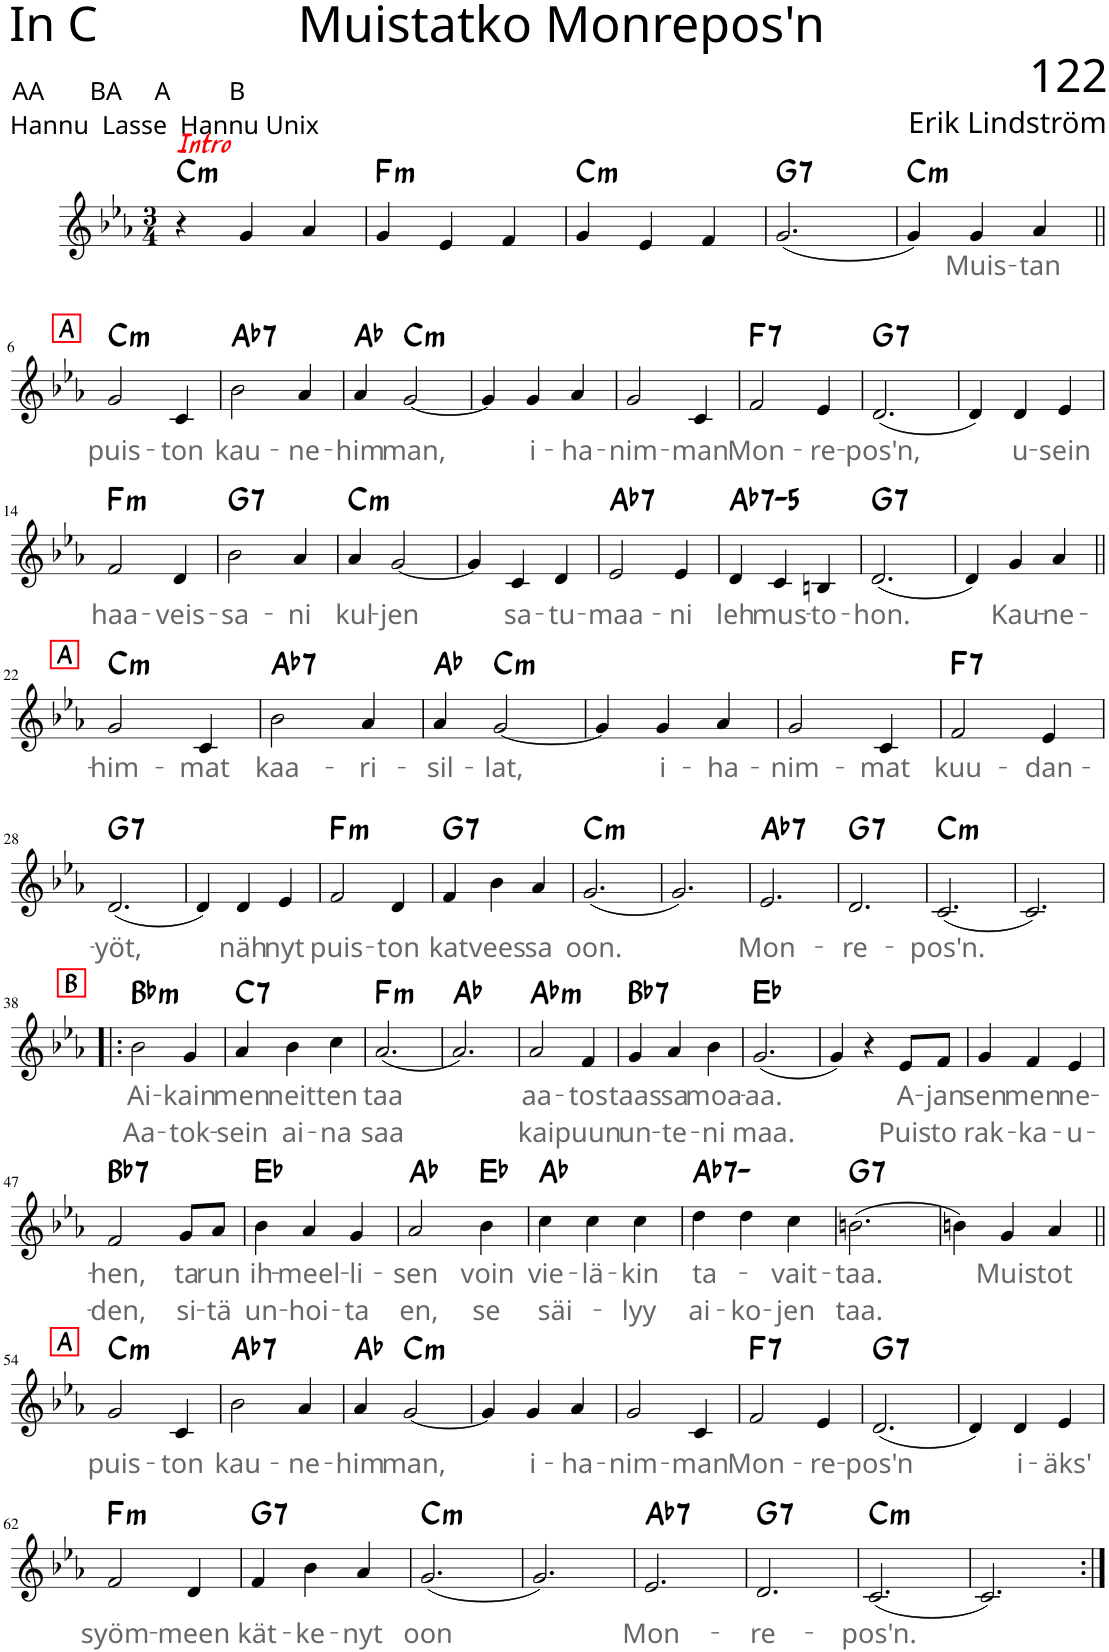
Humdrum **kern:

**kern	**text	**text	**harte
*part1	*part1	*part1	*part1
*staff1	*staff1	*staff1	*
*I"Piano	*	*	*
*I'Pno.	*	*	*
*clefG2	*	*	*
*k[b-e-a-]	*	*	*
*M3/4	*	*	*
=1	=1	=1	=1
!LO:TX:a:i:color=#FC0107:t=Intro	!	!	!LO:H:kt=m
4r	.	.	C:min
4g/	.	.	.
4a-/	.	.	.
=2	=2	=2	=2
!	!	!	!LO:H:kt=m
4g/	.	.	F:min
4e-/	.	.	.
4f/	.	.	.
=3	=3	=3	=3
!	!	!	!LO:H:kt=m
4g/	.	.	C:min
4e-/	.	.	.
4f/	.	.	.
=4	=4	=4	=4
!	!	!	!LO:H:kt=7
(2.g/	.	.	G:7
=5	=5	=5	=5
!	!	!	!LO:H:kt=m
4g/)	.	.	C:min
!	!LO:LY:b:color=#666666	!	!
4g/	Muis-	.	.
!	!LO:LY:b:color=#666666	!	!
4a-/	-tan	.	.
!!LO:LB:g=z
=6||	=6||	=6||	=6||
!LO:TX:a:B:t=A	!	!	!
!	!LO:LY:b:color=#666666	!	!LO:H:kt=m
2g/	puis-	.	C:min
!	!LO:LY:b:color=#666666	!	!
4c/	-ton	.	.
=7	=7	=7	=7
!	!LO:LY:b:color=#666666	!	!LO:H:kt=7
2b-\	kau-	.	Ab:7
!	!LO:LY:b:color=#666666	!	!
4a-/	-ne-	.	.
=8	=8	=8	=8
!	!LO:LY:b:color=#666666	!	!
4a-/	-him-	.	Ab:maj
!	!LO:LY:b:color=#666666	!	!LO:H:kt=m
[2g/	-man,	.	C:min
=9	=9	=9	=9
4g/]	.	.	.
!	!LO:LY:b:color=#666666	!	!
4g/	i-	.	.
!	!LO:LY:b:color=#666666	!	!
4a-/	-ha-	.	.
=10	=10	=10	=10
!	!LO:LY:b:color=#666666	!	!
2g/	-nim-	.	.
!	!LO:LY:b:color=#666666	!	!
4c/	-man	.	.
=11	=11	=11	=11
!	!LO:LY:b:color=#666666	!	!LO:H:kt=7
2f/	Mon-	.	F:7
!	!LO:LY:b:color=#666666	!	!
4e-/	-re-	.	.
=12	=12	=12	=12
!	!LO:LY:b:color=#666666	!	!LO:H:kt=7
(2.d/	-pos'n,	.	G:7
=13	=13	=13	=13
4d/)	.	.	.
!	!LO:LY:b:color=#666666	!	!
4d/	u-	.	.
!	!LO:LY:b:color=#666666	!	!
4e-/	-sein	.	.
!!LO:LB:g=z
=14	=14	=14	=14
!	!LO:LY:b:color=#666666	!	!LO:H:kt=m
2f/	haa-	.	F:min
!	!LO:LY:b:color=#666666	!	!
4d/	-veis-	.	.
=15	=15	=15	=15
!	!LO:LY:b:color=#666666	!	!LO:H:kt=7
2b-\	-sa-	.	G:7
!	!LO:LY:b:color=#666666	!	!
4a-/	-ni	.	.
=16	=16	=16	=16
!	!LO:LY:b:color=#666666	!	!LO:H:kt=m
4a-/	kul-	.	C:min
!	!LO:LY:b:color=#666666	!	!
[2g/	-jen	.	.
=17	=17	=17	=17
4g/]	.	.	.
!	!LO:LY:b:color=#666666	!	!
4c/	sa-	.	.
!	!LO:LY:b:color=#666666	!	!
4d/	-tu-	.	.
=18	=18	=18	=18
!	!LO:LY:b:color=#666666	!	!LO:H:kt=7
2e-/	-maa-	.	Ab:7
!	!LO:LY:b:color=#666666	!	!
4e-/	-ni	.	.
=19	=19	=19	=19
!	!LO:LY:b:color=#666666	!	!LO:H:kt=7
4d/	leh-	.	Ab:(3,b5,b7)
!	!LO:LY:b:color=#666666	!	!
4c/	-mus-	.	.
!	!LO:LY:b:color=#666666	!	!
4Bn/	-to-	.	.
=20	=20	=20	=20
!	!LO:LY:b:color=#666666	!	!LO:H:kt=7
(2.d/	-hon.	.	G:7
=21	=21	=21	=21
4d/)	.	.	.
!	!LO:LY:b:color=#666666	!	!
4g/	Kau-	.	.
!	!LO:LY:b:color=#666666	!	!
4a-/	-ne-	.	.
!!LO:LB:g=z
=22||	=22||	=22||	=22||
!LO:TX:a:B:t=A	!	!	!
!	!LO:LY:b:color=#666666	!	!LO:H:kt=m
2g/	-him-	.	C:min
!	!LO:LY:b:color=#666666	!	!
4c/	-mat	.	.
=23	=23	=23	=23
!	!LO:LY:b:color=#666666	!	!LO:H:kt=7
2b-\	kaa-	.	Ab:7
!	!LO:LY:b:color=#666666	!	!
4a-/	-ri-	.	.
=24	=24	=24	=24
!	!LO:LY:b:color=#666666	!	!
4a-/	-sil-	.	Ab:maj
!	!LO:LY:b:color=#666666	!	!LO:H:kt=m
[2g/	-lat,	.	C:min
=25	=25	=25	=25
4g/]	.	.	.
!	!LO:LY:b:color=#666666	!	!
4g/	i-	.	.
!	!LO:LY:b:color=#666666	!	!
4a-/	-ha-	.	.
=26	=26	=26	=26
!	!LO:LY:b:color=#666666	!	!
2g/	-nim-	.	.
!	!LO:LY:b:color=#666666	!	!
4c/	-mat	.	.
=27	=27	=27	=27
!	!LO:LY:b:color=#666666	!	!LO:H:kt=7
2f/	kuu-	.	F:7
!	!LO:LY:b:color=#666666	!	!
4e-/	-dan-	.	.
!!LO:LB:g=z
=28	=28	=28	=28
!	!LO:LY:b:color=#666666	!	!LO:H:kt=7
(2.d/	-yöt,	.	G:7
=29	=29	=29	=29
4d/)	.	.	.
!	!LO:LY:b:color=#666666	!	!
4d/	näh-	.	.
!	!LO:LY:b:color=#666666	!	!
4e-/	-nyt	.	.
=30	=30	=30	=30
!	!LO:LY:b:color=#666666	!	!LO:H:kt=m
2f/	puis-	.	F:min
!	!LO:LY:b:color=#666666	!	!
4d/	-ton	.	.
=31	=31	=31	=31
!	!LO:LY:b:color=#666666	!	!LO:H:kt=7
4f/	kat-	.	G:7
!	!LO:LY:b:color=#666666	!	!
4b-\	-vees-	.	.
!	!LO:LY:b:color=#666666	!	!
4a-/	-sa	.	.
=32	=32	=32	=32
!	!LO:LY:b:color=#666666	!	!LO:H:kt=m
(2.g/	oon.	.	C:min
=33	=33	=33	=33
2.g/)	.	.	.
=34	=34	=34	=34
!	!LO:LY:b:color=#666666	!	!LO:H:kt=7
2.e-/	Mon-	.	Ab:7
=35	=35	=35	=35
!	!LO:LY:b:color=#666666	!	!LO:H:kt=7
2.d/	-re-	.	G:7
=36	=36	=36	=36
!	!LO:LY:b:color=#666666	!	!LO:H:kt=m
(2.c/	-pos'n.	.	C:min
=37	=37	=37	=37
2.c/)	.	.	.
!!LO:LB:g=z
=38!|:	=38!|:	=38!|:	=38!|:
!LO:TX:a:B:t=B	!	!	!
!	!LO:LY:b:color=#666666	!LO:LY:b:color=#666666	!LO:H:kt=m
2b-\	Ai-	Aa-	Bb:min
!	!LO:LY:b:color=#666666	!LO:LY:b:color=#666666	!
4g/	-kain	-tok-	.
=39	=39	=39	=39
!	!LO:LY:b:color=#666666	!LO:LY:b:color=#666666	!LO:H:kt=7
4a-/	men-	-sein	C:7
!	!LO:LY:b:color=#666666	!LO:LY:b:color=#666666	!
4b-\	-neit-	ai-	.
!	!LO:LY:b:color=#666666	!LO:LY:b:color=#666666	!
4cc\	-ten	-na	.
=40	=40	=40	=40
!	!LO:LY:b:color=#666666	!LO:LY:b:color=#666666	!LO:H:kt=m
(2.a-/	taa	saa	F:min
=41	=41	=41	=41
2.a-/)	.	.	Ab:maj
=42	=42	=42	=42
!	!LO:LY:b:color=#666666	!LO:LY:b:color=#666666	!LO:H:kt=m
2a-/	aa-	kai-	Ab:min
!	!LO:LY:b:color=#666666	!LO:LY:b:color=#666666	!
4f/	-tos	-puun	.
=43	=43	=43	=43
!	!LO:LY:b:color=#666666	!LO:LY:b:color=#666666	!LO:H:kt=7
4g/	taas	un-	Bb:7
!	!LO:LY:b:color=#666666	!LO:LY:b:color=#666666	!
4a-/	sa-	-te-	.
!	!LO:LY:b:color=#666666	!LO:LY:b:color=#666666	!
4b-\	-moa-	-ni	.
=44	=44	=44	=44
!	!LO:LY:b:color=#666666	!LO:LY:b:color=#666666	!
(2.g/	-aa.	maa.	Eb:maj
=45	=45	=45	=45
4g/)	.	.	.
4r	.	.	.
!	!LO:LY:b:color=#666666	!LO:LY:b:color=#666666	!
8e-/L	A-	Puis-	.
!	!LO:LY:b:color=#666666	!LO:LY:b:color=#666666	!
8f/J	-jan	-to	.
=46	=46	=46	=46
!	!LO:LY:b:color=#666666	!LO:LY:b:color=#666666	!
4g/	sen	rak-	.
!	!LO:LY:b:color=#666666	!LO:LY:b:color=#666666	!
4f/	men-	-ka-	.
!	!LO:LY:b:color=#666666	!LO:LY:b:color=#666666	!
4e-/	-ne-	-u-	.
!!LO:LB:g=z
=47	=47	=47	=47
!	!LO:LY:b:color=#666666	!LO:LY:b:color=#666666	!LO:H:kt=7
2f/	-hen,	-den,	Bb:7
!	!LO:LY:b:color=#666666	!LO:LY:b:color=#666666	!
8g/L	ta-	si-	.
!	!LO:LY:b:color=#666666	!LO:LY:b:color=#666666	!
8a-/J	-run	-tä	.
=48	=48	=48	=48
!	!LO:LY:b:color=#666666	!LO:LY:b:color=#666666	!
4b-\	ih-	un-	Eb:maj
!	!LO:LY:b:color=#666666	!LO:LY:b:color=#666666	!
4a-/	-meel-	-hoi-	.
!	!LO:LY:b:color=#666666	!LO:LY:b:color=#666666	!
4g/	-li-	-ta	.
=49	=49	=49	=49
!	!LO:LY:b:color=#666666	!LO:LY:b:color=#666666	!
2a-/	-sen	en,	Ab:maj
!	!LO:LY:b:color=#666666	!LO:LY:b:color=#666666	!
4b-\	voin	se	Eb:maj
=50	=50	=50	=50
!	!LO:LY:b:color=#666666	!LO:LY:b:color=#666666	!
4cc\	vie-	säi-	Ab:maj
!	!LO:LY:b:color=#666666	!	!
4cc\	-lä-	.	.
!	!LO:LY:b:color=#666666	!LO:LY:b:color=#666666	!
4cc\	-kin	-lyy	.
=51	=51	=51	=51
!	!LO:LY:b:color=#666666	!LO:LY:b:color=#666666	!
4dd\	ta-	ai-	Ab:7
!	!	!LO:LY:b:color=#666666	!
4dd\	.	-ko-	.
!	!LO:LY:b:color=#666666	!LO:LY:b:color=#666666	!
4cc\	-vait-	-jen	.
=52	=52	=52	=52
!	!LO:LY:b:color=#666666	!LO:LY:b:color=#666666	!LO:H:kt=7
(2.bn\	-taa.	taa.	G:7
=53	=53	=53	=53
4bn\)	.	.	.
!	!LO:LY:b:color=#666666	!	!
4g/	Muis-	.	.
!	!LO:LY:b:color=#666666	!	!
4a-/	-tot	.	.
!!LO:LB:g=z
=54||	=54||	=54||	=54||
!LO:TX:a:B:t=A	!	!	!
!	!LO:LY:b:color=#666666	!	!LO:H:kt=m
2g/	puis-	.	C:min
!	!LO:LY:b:color=#666666	!	!
4c/	-ton	.	.
=55	=55	=55	=55
!	!LO:LY:b:color=#666666	!	!LO:H:kt=7
2b-\	kau-	.	Ab:7
!	!LO:LY:b:color=#666666	!	!
4a-/	-ne-	.	.
=56	=56	=56	=56
!	!LO:LY:b:color=#666666	!	!
4a-/	-him-	.	Ab:maj
!	!LO:LY:b:color=#666666	!	!LO:H:kt=m
[2g/	-man,	.	C:min
=57	=57	=57	=57
4g/]	.	.	.
!	!LO:LY:b:color=#666666	!	!
4g/	i-	.	.
!	!LO:LY:b:color=#666666	!	!
4a-/	-ha-	.	.
=58	=58	=58	=58
!	!LO:LY:b:color=#666666	!	!
2g/	-nim-	.	.
!	!LO:LY:b:color=#666666	!	!
4c/	-man	.	.
=59	=59	=59	=59
!	!LO:LY:b:color=#666666	!	!LO:H:kt=7
2f/	Mon-	.	F:7
!	!LO:LY:b:color=#666666	!	!
4e-/	-re-	.	.
=60	=60	=60	=60
!	!LO:LY:b:color=#666666	!	!LO:H:kt=7
(2.d/	-pos'n	.	G:7
=61	=61	=61	=61
4d/)	.	.	.
!	!LO:LY:b:color=#666666	!	!
4d/	i-	.	.
!	!LO:LY:b:color=#666666	!	!
4e-/	-äks'	.	.
!!LO:LB:g=z
=62	=62	=62	=62
!	!LO:LY:b:color=#666666	!	!LO:H:kt=m
2f/	syöm-	.	F:min
!	!LO:LY:b:color=#666666	!	!
4d/	-meen	.	.
=63	=63	=63	=63
!	!LO:LY:b:color=#666666	!	!LO:H:kt=7
4f/	kät-	.	G:7
!	!LO:LY:b:color=#666666	!	!
4b-\	-ke-	.	.
!	!LO:LY:b:color=#666666	!	!
4a-/	-nyt	.	.
=64	=64	=64	=64
!	!LO:LY:b:color=#666666	!	!LO:H:kt=m
(2.g/	oon	.	C:min
=65	=65	=65	=65
2.g/)	.	.	.
=66	=66	=66	=66
!	!LO:LY:b:color=#666666	!	!LO:H:kt=7
2.e-/	Mon-	.	Ab:7
=67	=67	=67	=67
!	!LO:LY:b:color=#666666	!	!LO:H:kt=7
2.d/	-re-	.	G:7
=68	=68	=68	=68
!	!LO:LY:b:color=#666666	!	!LO:H:kt=m
(2.c/	-pos'n.	.	C:min
=69	=69	=69	=69
2.c/)	.	.	.
=:|!	=:|!	=:|!	=:|!
*-	*-	*-	*-
